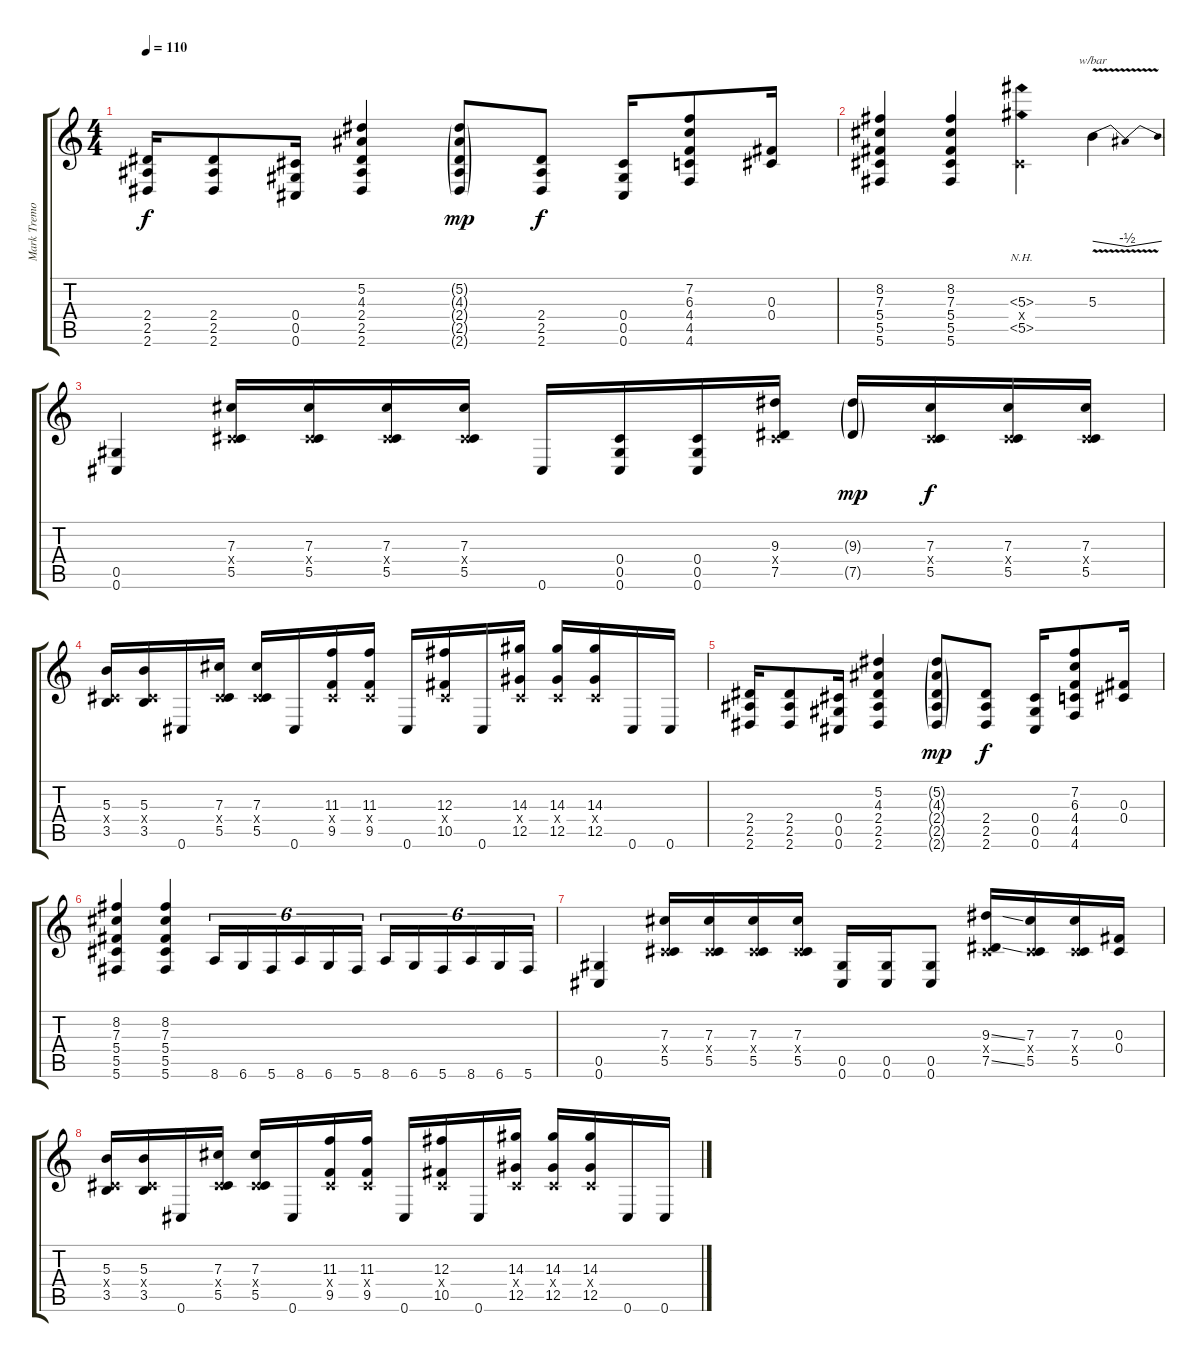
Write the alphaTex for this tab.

\track ("Mark Tremonti" "Mark Tremo") {instrument distortionguitar}
\staff {score tabs}
\tuning (Eb4 Bb3 Gb3 Db3 Ab2 Db2) {hide}
\ts (4 4)
\tempo 110
\clef g2
\ks c
(2.4 2.5 2.6).16{dy f} (2.4 2.5 2.6).8 (0.4 0.5 0.6).16 (5.2 4.3 2.4 2.5 2.6).4 (5.2{g} 4.3{g} 2.4{g} 2.5{g} 2.6{g}).8{dy mp} (2.4 2.5 2.6).8{dy f} (0.4 0.5 0.6).16 (7.2 6.3 4.4 4.5 4.6).8 (0.3 0.4).16 |
(8.2 7.3 5.4 5.5 5.6).4 (8.2 7.3 5.4 5.5 5.6).4 (5.3{nh} 0.4{x} 5.5{nh}).4 5.3{v}.4{tbe (dip default 0 0 30 -2 60 0)} |
(0.5 0.6).4 (7.3 0.4{x} 5.5).16 (7.3 0.4{x} 5.5).16 (7.3 0.4{x} 5.5).16 (7.3 0.4{x} 5.5).16 0.6.16 (0.4 0.5 0.6).16 (0.4 0.5 0.6).16 (9.3 0.4{x} 7.5).16 (9.3{g} 7.5{g}).16{dy mp} (7.3 0.4{x} 5.5).16{dy f} (7.3 0.4{x} 5.5).16 (7.3 0.4{x} 5.5).16 |
(5.3 0.4{x} 3.5).16 (5.3 0.4{x} 3.5).16 0.6.16 (7.3 0.4{x} 5.5).16 (7.3 0.4{x} 5.5).16 0.6.16 (11.3 0.4{x} 9.5).16 (11.3 0.4{x} 9.5).16 0.6.16 (12.3 0.4{x} 10.5).16 0.6.16 (14.3 0.4{x} 12.5).16 (14.3 0.4{x} 12.5).16 (14.3 0.4{x} 12.5).16 0.6.16 0.6.16 |
(2.4 2.5 2.6).16 (2.4 2.5 2.6).8 (0.4 0.5 0.6).16 (5.2 4.3 2.4 2.5 2.6).4 (5.2{g} 4.3{g} 2.4{g} 2.5{g} 2.6{g}).8{dy mp} (2.4 2.5 2.6).8{dy f} (0.4 0.5 0.6).16 (7.2 6.3 4.4 4.5 4.6).8 (0.3 0.4).16 |
(8.2 7.3 5.4 5.5 5.6).4 (8.2 7.3 5.4 5.5 5.6).4 8.6.16{tu (6 4)} 6.6.16{tu (6 4)} 5.6.16{tu (6 4)} 8.6.16{tu (6 4)} 6.6.16{tu (6 4)} 5.6.16{tu (6 4)} 8.6.16{tu (6 4)} 6.6.16{tu (6 4)} 5.6.16{tu (6 4)} 8.6.16{tu (6 4)} 6.6.16{tu (6 4)} 5.6.16{tu (6 4)} |
(0.5 0.6).4 (7.3 0.4{x} 5.5).16 (7.3 0.4{x} 5.5).16 (7.3 0.4{x} 5.5).16 (7.3 0.4{x} 5.5).16 (0.5 0.6).16 (0.5 0.6).16 (0.5 0.6).8 (9.3{ss} 0.4{x} 7.5{ss}).16 (7.3 0.4{x} 5.5).16 (7.3 0.4{x} 5.5).16 (0.3 0.4).16 |
(5.3 0.4{x} 3.5).16 (5.3 0.4{x} 3.5).16 0.6.16 (7.3 0.4{x} 5.5).16 (7.3 0.4{x} 5.5).16 0.6.16 (11.3 0.4{x} 9.5).16 (11.3 0.4{x} 9.5).16 0.6.16 (12.3 0.4{x} 10.5).16 0.6.16 (14.3 0.4{x} 12.5).16 (14.3 0.4{x} 12.5).16 (14.3 0.4{x} 12.5).16 0.6.16 0.6.16
